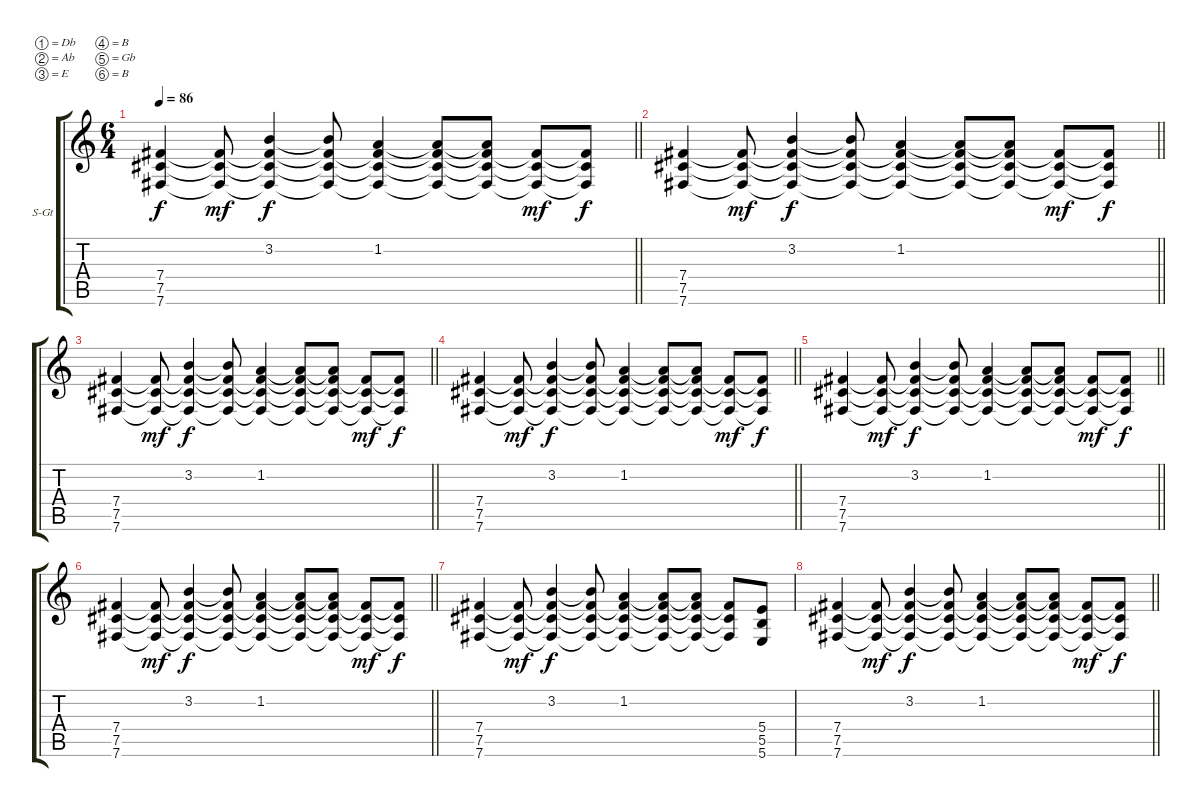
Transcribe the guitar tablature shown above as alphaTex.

\bracketExtendMode groupsimilarinstruments
\firstSystemTrackNameOrientation horizontal
\otherSystemsTrackNameOrientation horizontal
\track ("ð.ãèòàðà" "S-Gt") {instrument acousticguitarsteel}
\staff {score tabs}
\tuning (Db4 Ab3 E3 B2 Gb2 B1)
\ts (6 4)
\tempo 86
\clef g2
\barLineRight lightlight
\ks c
(7.4 7.5 7.6).4{dy f} (7.4{t} 7.5{t} 7.6{t}).8{dy mf} (3.2 7.4{t} 7.5{t} 7.6{t}).4{dy f} (3.2{t} 7.4{t} 7.5{t} 7.6{t}).8 (1.2 7.4{t} 7.5{t} 7.6{t}).4 (1.2{t} 7.4{t} 7.5{t} 7.6{t}).8 (1.2{t} 7.4{t} 7.5{t} 7.6{t}).8 (7.4{t} 7.5{t} 7.6{t}).8{dy mf} (7.4{t} 7.5{t} 7.6{t}).8{dy f} |
\barLineRight lightlight
(7.4 7.5 7.6).4 (7.4{t} 7.5{t} 7.6{t}).8{dy mf} (3.2 7.4{t} 7.5{t} 7.6{t}).4{dy f} (3.2{t} 7.4{t} 7.5{t} 7.6{t}).8 (1.2 7.4{t} 7.5{t} 7.6{t}).4 (1.2{t} 7.4{t} 7.5{t} 7.6{t}).8 (1.2{t} 7.4{t} 7.5{t} 7.6{t}).8 (7.4{t} 7.5{t} 7.6{t}).8{dy mf} (7.4{t} 7.5{t} 7.6{t}).8{dy f} |
\barLineRight lightlight
(7.4 7.5 7.6).4 (7.4{t} 7.5{t} 7.6{t}).8{dy mf} (3.2 7.4{t} 7.5{t} 7.6{t}).4{dy f} (3.2{t} 7.4{t} 7.5{t} 7.6{t}).8 (1.2 7.4{t} 7.5{t} 7.6{t}).4 (1.2{t} 7.4{t} 7.5{t} 7.6{t}).8 (1.2{t} 7.4{t} 7.5{t} 7.6{t}).8 (7.4{t} 7.5{t} 7.6{t}).8{dy mf} (7.4{t} 7.5{t} 7.6{t}).8{dy f} |
\barLineRight lightlight
(7.4 7.5 7.6).4 (7.4{t} 7.5{t} 7.6{t}).8{dy mf} (3.2 7.4{t} 7.5{t} 7.6{t}).4{dy f} (3.2{t} 7.4{t} 7.5{t} 7.6{t}).8 (1.2 7.4{t} 7.5{t} 7.6{t}).4 (1.2{t} 7.4{t} 7.5{t} 7.6{t}).8 (1.2{t} 7.4{t} 7.5{t} 7.6{t}).8 (7.4{t} 7.5{t} 7.6{t}).8{dy mf} (7.4{t} 7.5{t} 7.6{t}).8{dy f} |
\barLineRight lightlight
(7.4 7.5 7.6).4 (7.4{t} 7.5{t} 7.6{t}).8{dy mf} (3.2 7.4{t} 7.5{t} 7.6{t}).4{dy f} (3.2{t} 7.4{t} 7.5{t} 7.6{t}).8 (1.2 7.4{t} 7.5{t} 7.6{t}).4 (1.2{t} 7.4{t} 7.5{t} 7.6{t}).8 (1.2{t} 7.4{t} 7.5{t} 7.6{t}).8 (7.4{t} 7.5{t} 7.6{t}).8{dy mf} (7.4{t} 7.5{t} 7.6{t}).8{dy f} |
\barLineRight lightlight
(7.4 7.5 7.6).4 (7.4{t} 7.5{t} 7.6{t}).8{dy mf} (3.2 7.4{t} 7.5{t} 7.6{t}).4{dy f} (3.2{t} 7.4{t} 7.5{t} 7.6{t}).8 (1.2 7.4{t} 7.5{t} 7.6{t}).4 (1.2{t} 7.4{t} 7.5{t} 7.6{t}).8 (1.2{t} 7.4{t} 7.5{t} 7.6{t}).8 (7.4{t} 7.5{t} 7.6{t}).8{dy mf} (7.4{t} 7.5{t} 7.6{t}).8{dy f} |
(7.4 7.5 7.6).4 (7.4{t} 7.5{t} 7.6{t}).8{dy mf} (3.2 7.4{t} 7.5{t} 7.6{t}).4{dy f} (3.2{t} 7.4{t} 7.5{t} 7.6{t}).8 (1.2 7.4{t} 7.5{t} 7.6{t}).4 (1.2{t} 7.4{t} 7.5{t} 7.6{t}).8 (1.2{t} 7.4{t} 7.5{t} 7.6{t}).8 (7.4{t} 7.5{t} 7.6{t}).8 (5.4 5.5 5.6).8 |
\barLineRight lightlight
(7.4 7.5 7.6).4 (7.4{t} 7.5{t} 7.6{t}).8{dy mf} (3.2 7.4{t} 7.5{t} 7.6{t}).4{dy f} (3.2{t} 7.4{t} 7.5{t} 7.6{t}).8 (1.2 7.4{t} 7.5{t} 7.6{t}).4 (1.2{t} 7.4{t} 7.5{t} 7.6{t}).8 (1.2{t} 7.4{t} 7.5{t} 7.6{t}).8 (7.4{t} 7.5{t} 7.6{t}).8{dy mf} (7.4{t} 7.5{t} 7.6{t}).8{dy f}
